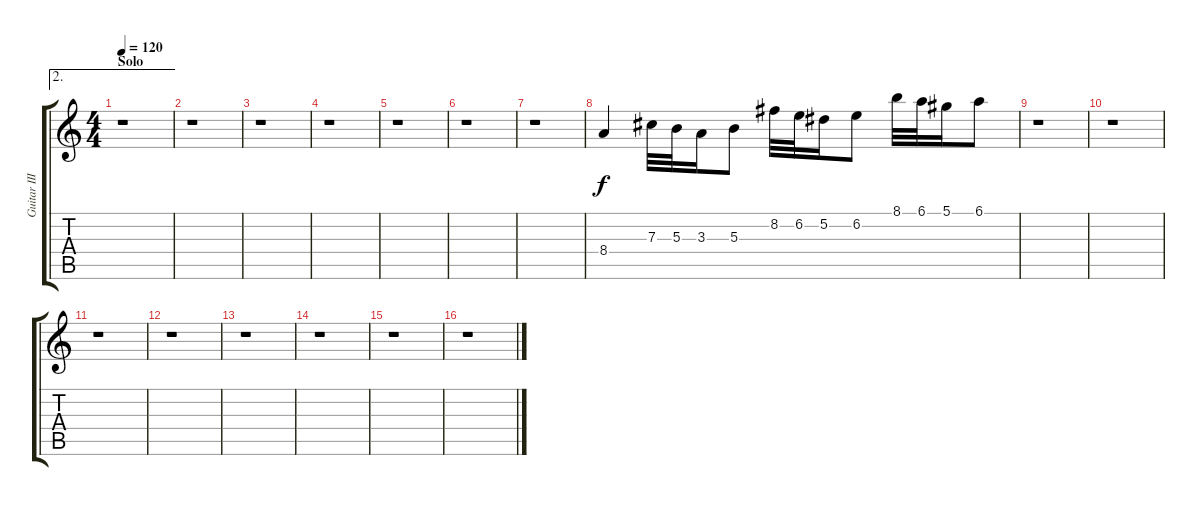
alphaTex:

\track ("Guitar III" "Guitar III") {instrument distortionguitar}
\staff {score tabs}
\tuning (Eb4 Bb3 Gb3 Db3 Ab2 Eb2) {hide}
\ae 2
\ts (4 4)
\section ("" "Solo")
\tempo 120
\clef g2
\ks c
r.1{dy f} |
r.1 |
r.1 |
r.1 |
r.1 |
r.1 |
r.1 |
8.4.4 7.3.32 5.3.32 3.3.16 5.3.8 8.2.32 6.2.32 5.2.16 6.2.8 8.1.32 6.1.32 5.1.16 6.1.8 |
r.1 |
r.1 |
r.1 |
r.1 |
r.1 |
r.1 |
r.1 |
r.1
